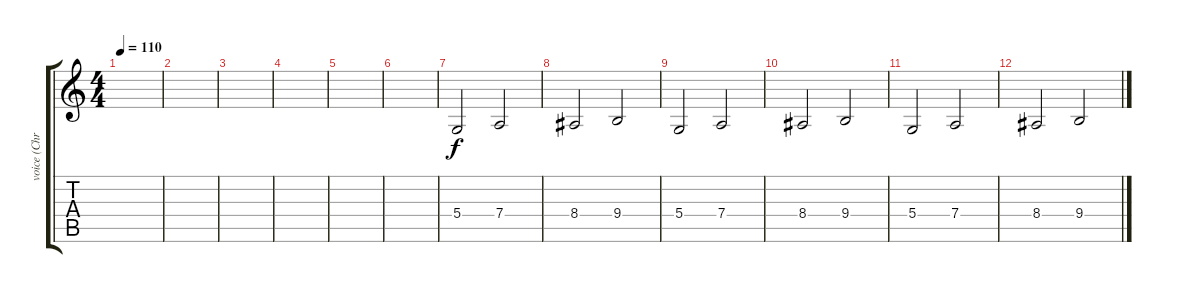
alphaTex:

\track ("voice (Chris wolstenholme)" "voice (Chr") {instrument choiraahs}
\staff {score tabs}
\tuning (E4 B3 G3 D3 A2 D2) {hide}
\ts (4 4)
\tempo 110
\clef g2
\ks c
|
|
|
|
|
|
5.4.2 7.4.2 |
8.4.2 9.4.2 |
5.4.2 7.4.2 |
8.4.2 9.4.2 |
5.4.2 7.4.2 |
8.4.2 9.4.2
